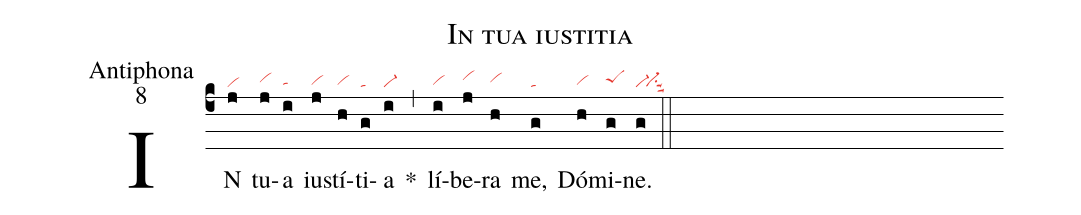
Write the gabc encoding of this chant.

name:In tua iustitia;
office-part:Antiphona;
mode:8;
nabc-lines:1;
%%
(c4)
IN(j|vi) tu(j|vihh)a(i|tahg) iu(j|vihg)stí(h|vihg)ti(g|ta)a(i|vi-) *(,)
lí(i|vihg)be(j|vihi)ra(h|vihh) me,(g|ta) Dó(h|vihg)mi(g|peShh)ne.(g|vi-`vi-su1suu2) (::)
